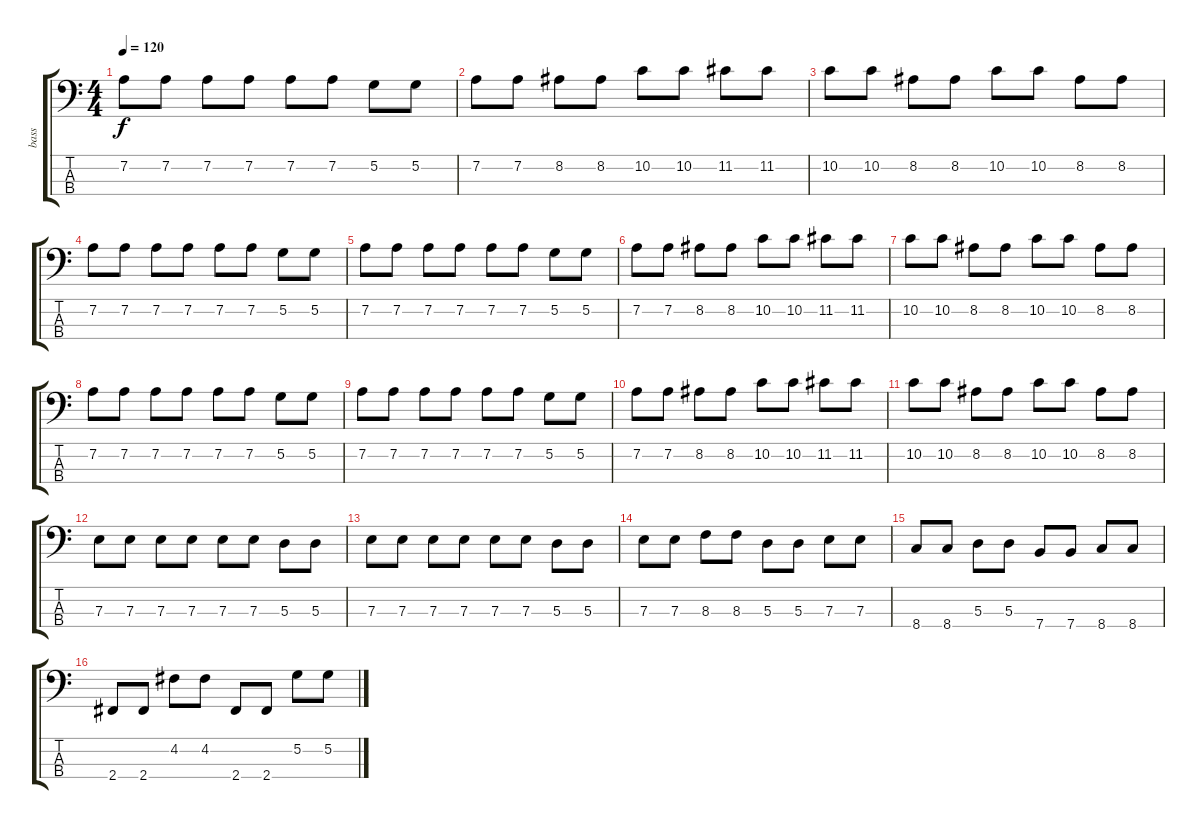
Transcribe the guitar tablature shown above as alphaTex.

\track ("bass" "bass") {instrument electricbasspick}
\staff {score tabs}
\tuning (G2 D2 A1 E1) {hide}
\ts (4 4)
\tempo 120
\clef f4
\ks c
7.2.8{dy f} 7.2.8 7.2.8 7.2.8 7.2.8 7.2.8 5.2.8 5.2.8 |
7.2.8 7.2.8 8.2.8 8.2.8 10.2.8 10.2.8 11.2.8 11.2.8 |
10.2.8 10.2.8 8.2.8 8.2.8 10.2.8 10.2.8 8.2.8 8.2.8 |
7.2.8 7.2.8 7.2.8 7.2.8 7.2.8 7.2.8 5.2.8 5.2.8 |
7.2.8 7.2.8 7.2.8 7.2.8 7.2.8 7.2.8 5.2.8 5.2.8 |
7.2.8 7.2.8 8.2.8 8.2.8 10.2.8 10.2.8 11.2.8 11.2.8 |
10.2.8 10.2.8 8.2.8 8.2.8 10.2.8 10.2.8 8.2.8 8.2.8 |
7.2.8 7.2.8 7.2.8 7.2.8 7.2.8 7.2.8 5.2.8 5.2.8 |
7.2.8 7.2.8 7.2.8 7.2.8 7.2.8 7.2.8 5.2.8 5.2.8 |
7.2.8 7.2.8 8.2.8 8.2.8 10.2.8 10.2.8 11.2.8 11.2.8 |
10.2.8 10.2.8 8.2.8 8.2.8 10.2.8 10.2.8 8.2.8 8.2.8 |
7.3.8 7.3.8 7.3.8 7.3.8 7.3.8 7.3.8 5.3.8 5.3.8 |
7.3.8 7.3.8 7.3.8 7.3.8 7.3.8 7.3.8 5.3.8 5.3.8 |
7.3.8 7.3.8 8.3.8 8.3.8 5.3.8 5.3.8 7.3.8 7.3.8 |
8.4.8 8.4.8 5.3.8 5.3.8 7.4.8 7.4.8 8.4.8 8.4.8 |
2.4.8 2.4.8 4.2.8 4.2.8 2.4.8 2.4.8 5.2.8 5.2.8
